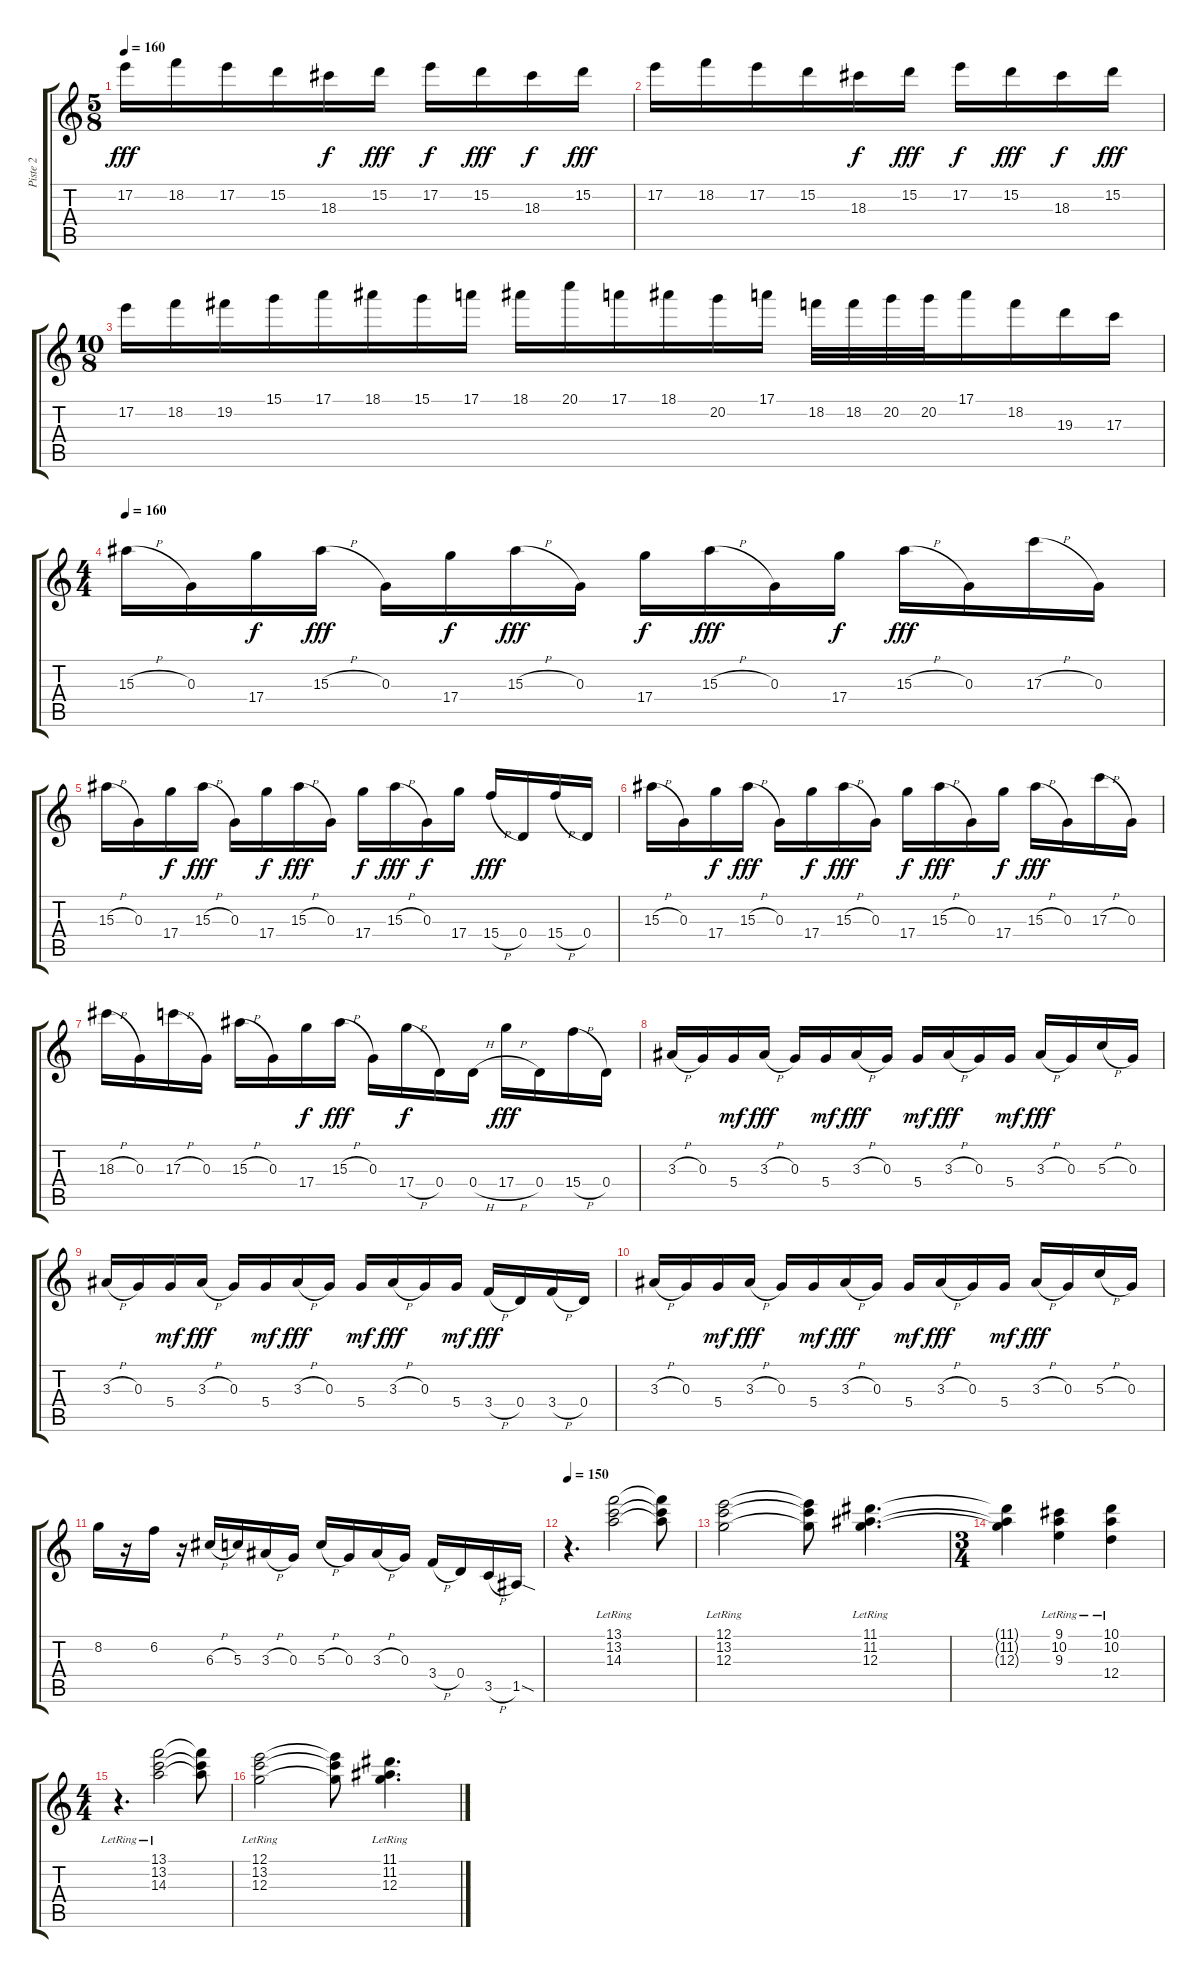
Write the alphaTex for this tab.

\track ("Piste 2" "Piste 2") {instrument distortionguitar}
\staff {score tabs}
\tuning (E4 B3 G3 D3 A2 E2) {hide}
\ts (5 8)
\tempo 160
\clef g2
\ks c
17.2.16{dy fff} 18.2.16 17.2.16 15.2.16 18.3.16{dy f} 15.2.16{dy fff} 17.2.16{dy f} 15.2.16{dy fff} 18.3.16{dy f} 15.2.16{dy fff} |
17.2.16 18.2.16 17.2.16 15.2.16 18.3.16{dy f} 15.2.16{dy fff} 17.2.16{dy f} 15.2.16{dy fff} 18.3.16{dy f} 15.2.16{dy fff} |
\ts (10 8)
17.2.16 18.2.16 19.2.16 15.1.16 17.1.16 18.1.16 15.1.16 17.1.16 18.1.16 20.1.16 17.1.16 18.1.16 20.2.16 17.1.16 18.2.32 18.2.32 20.2.32 20.2.32 17.1.16 18.2.16 19.3.16 17.3.16 |
\ts (4 4)
\tempo 160
15.3{h}.16{volume 12} 0.3.16 17.4.16{dy f} 15.3{h}.16{dy fff} 0.3.16 17.4.16{dy f} 15.3{h}.16{dy fff} 0.3.16 17.4.16{dy f} 15.3{h}.16{dy fff} 0.3.16 17.4.16{dy f} 15.3{h}.16{dy fff} 0.3.16 17.3{h}.16 0.3.16 |
15.3{h}.16 0.3.16 17.4.16{dy f} 15.3{h}.16{dy fff} 0.3.16 17.4.16{dy f} 15.3{h}.16{dy fff} 0.3.16 17.4.16{dy f} 15.3{h}.16{dy fff} 0.3.16{dy f} 17.4.16 15.4{h}.16{dy fff} 0.4.16 15.4{h}.16 0.4.16 |
15.3{h}.16 0.3.16 17.4.16{dy f} 15.3{h}.16{dy fff} 0.3.16 17.4.16{dy f} 15.3{h}.16{dy fff} 0.3.16 17.4.16{dy f} 15.3{h}.16{dy fff} 0.3.16 17.4.16{dy f} 15.3{h}.16{dy fff} 0.3.16 17.3{h}.16 0.3.16 |
18.3{h}.16 0.3.16 17.3{h}.16 0.3.16 15.3{h}.16 0.3.16 17.4.16{dy f} 15.3{h}.16{dy fff} 0.3.16 17.4{h}.16{dy f} 0.4.16 0.4{h}.16 17.4{h}.16{dy fff} 0.4.16 15.4{h}.16 0.4.16 |
3.3{h}.16 0.3.16 5.4.16{dy mf} 3.3{h}.16{dy fff} 0.3.16 5.4.16{dy mf} 3.3{h}.16{dy fff} 0.3.16 5.4.16{dy mf} 3.3{h}.16{dy fff} 0.3.16 5.4.16{dy mf} 3.3{h}.16{dy fff} 0.3.16 5.3{h}.16 0.3.16 |
3.3{h}.16 0.3.16 5.4.16{dy mf} 3.3{h}.16{dy fff} 0.3.16 5.4.16{dy mf} 3.3{h}.16{dy fff} 0.3.16 5.4.16{dy mf} 3.3{h}.16{dy fff} 0.3.16 5.4.16{dy mf} 3.4{h}.16{dy fff} 0.4.16 3.4{h}.16 0.4.16 |
3.3{h}.16 0.3.16 5.4.16{dy mf} 3.3{h}.16{dy fff} 0.3.16 5.4.16{dy mf} 3.3{h}.16{dy fff} 0.3.16 5.4.16{dy mf} 3.3{h}.16{dy fff} 0.3.16 5.4.16{dy mf} 3.3{h}.16{dy fff} 0.3.16 5.3{h}.16 0.3.16 |
8.2.16 r.16 6.2.16 r.16 6.3{h}.16 5.3.16 3.3{h}.16 0.3.16 5.3{h}.16 0.3.16 3.3{h}.16 0.3.16 3.4{h}.16 0.4.16 3.5{h}.16 1.5{sod}.16 |
\tempo 150
r.4{d volume 10 instrument electricguitarclean} (13.1{lr} 13.2{lr} 14.3{lr}).2 (13.1{t} 13.2{t} 14.3{t}).8 |
(12.1{lr} 13.2{lr} 12.3{lr}).2 (12.1{t} 13.2{t} 12.3{t}).8 (11.1{lr} 11.2{lr} 12.3{lr}).4{d} |
\ts (3 4)
(11.1{t} 11.2{t} 12.3{t}).4 (9.1{lr} 10.2{lr} 9.3{lr}).4 (10.1{lr} 10.2{lr} 12.4{lr}).4 |
\ts (4 4)
r.4{d} (13.1{lr} 13.2{lr} 14.3{lr}).2 (13.1{t} 13.2{t} 14.3{t}).8 |
(12.1{lr} 13.2{lr} 12.3{lr}).2 (12.1{t} 13.2{t} 12.3{t}).8 (11.1{lr} 11.2{lr} 12.3{lr}).4{d}
